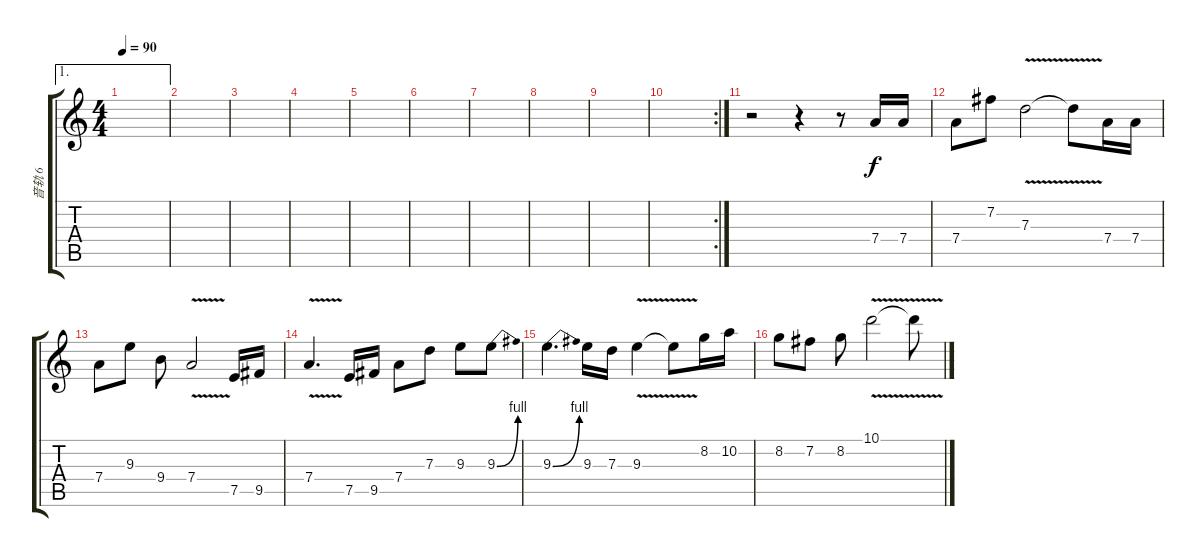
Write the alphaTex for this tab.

\track ("音轨 6" "音轨 6") {instrument distortionguitar}
\staff {score tabs}
\tuning (E4 B3 G3 D3 A2 E2) {hide}
\ae 1
\ts (4 4)
\tempo 90
\clef g2
\ks c
|
|
|
|
|
|
|
|
|
\rc 2
|
r.2 r.4 r.8 7.4.16{volume 16} 7.4.16 |
7.4.8 7.2.8 7.3{v}.2 7.3{t}.8 7.4.16 7.4.16 |
7.4.8 9.3.8 9.4.8 7.4{v}.2 7.5.16 9.5.16 |
7.4{v}.4{d} 7.5.16 9.5.16 7.4.8 7.3.8 9.3.8 9.3{be (bend 0 0 60 4)}.8 |
9.3{be (bend 0 0 60 4)}.4{d} 9.3.16 7.3.16 9.3{v}.4 9.3{t}.8 8.2.16 10.2.16 |
8.2.8 7.2.8 8.2.8 10.1{v}.2 10.1{t}.8
